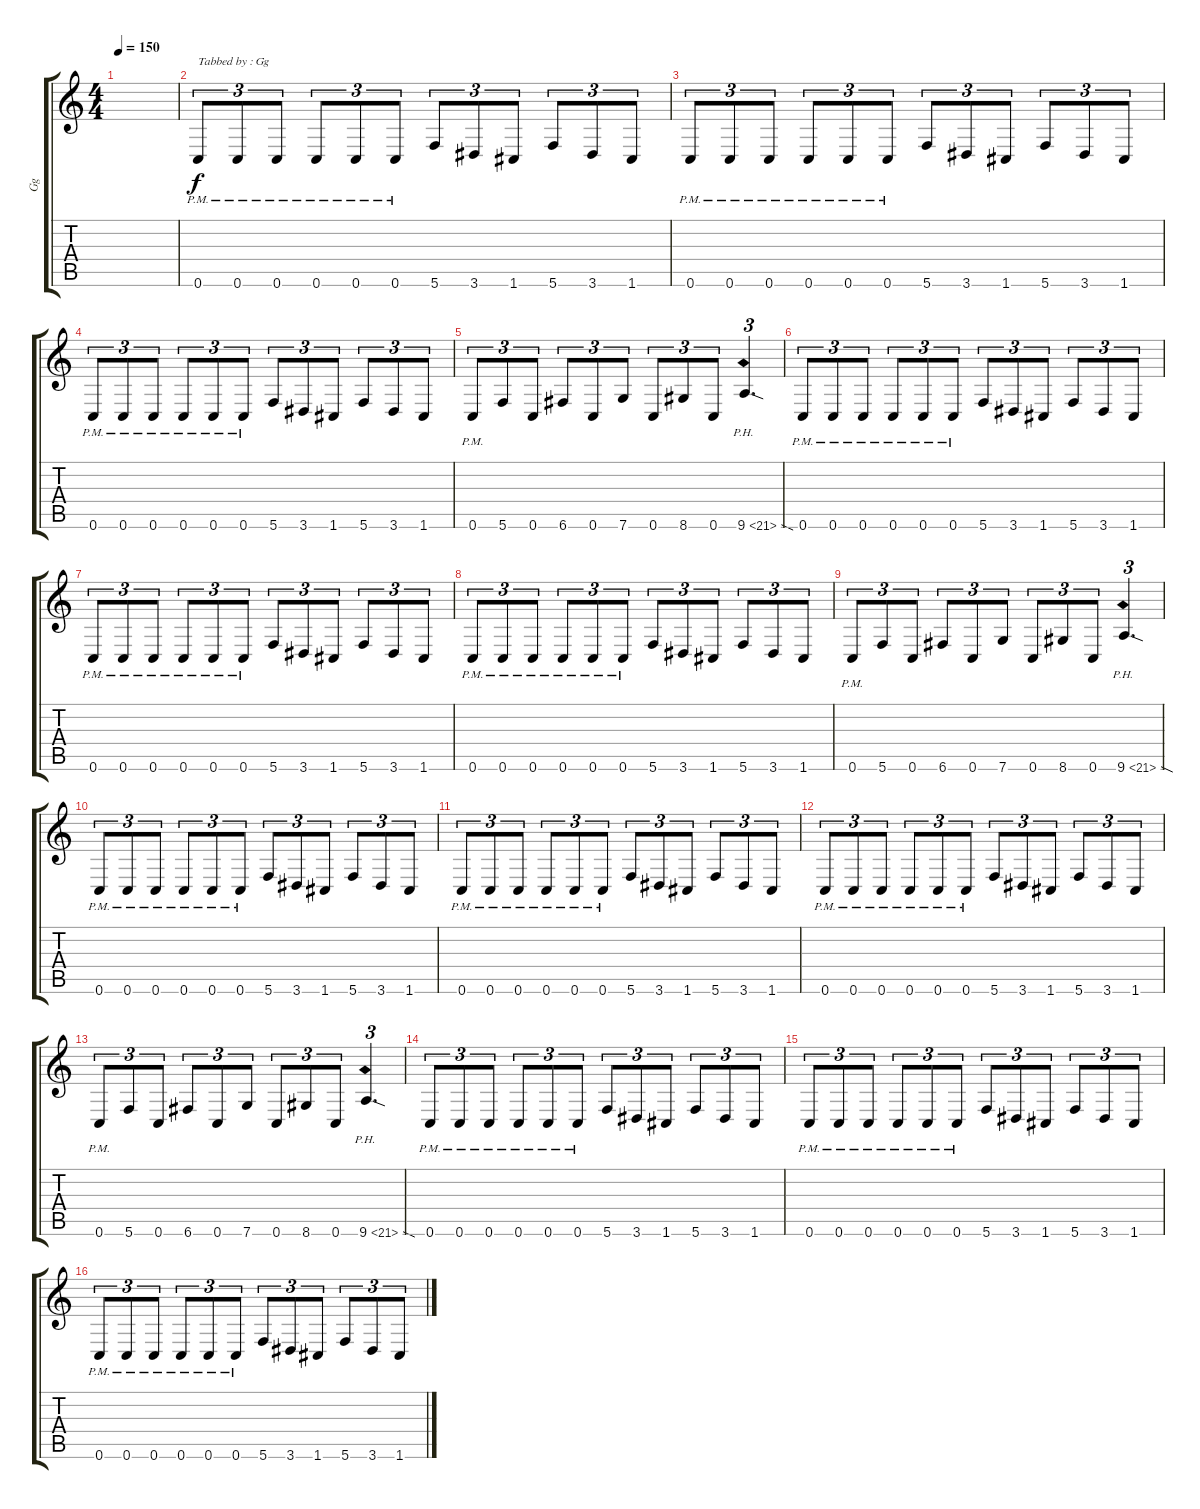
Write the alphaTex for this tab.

\track ("Gg" "Gg") {instrument distortionguitar}
\staff {score tabs}
\tuning (D4 A3 F3 C3 G2 C2) {hide}
\ts (4 4)
\tempo 150
\clef g2
\ks c
|
0.6{pm}.8{tu (3 2) txt "Tabbed by : Gg"} 0.6{pm}.8{tu (3 2)} 0.6{pm}.8{tu (3 2)} 0.6{pm}.8{tu (3 2)} 0.6{pm}.8{tu (3 2)} 0.6{pm}.8{tu (3 2)} 5.6.8{tu (3 2)} 3.6.8{tu (3 2)} 1.6.8{tu (3 2)} 5.6.8{tu (3 2)} 3.6.8{tu (3 2)} 1.6.8{tu (3 2)} |
0.6{pm}.8{tu (3 2)} 0.6{pm}.8{tu (3 2)} 0.6{pm}.8{tu (3 2)} 0.6{pm}.8{tu (3 2)} 0.6{pm}.8{tu (3 2)} 0.6{pm}.8{tu (3 2)} 5.6.8{tu (3 2)} 3.6.8{tu (3 2)} 1.6.8{tu (3 2)} 5.6.8{tu (3 2)} 3.6.8{tu (3 2)} 1.6.8{tu (3 2)} |
0.6{pm}.8{tu (3 2)} 0.6{pm}.8{tu (3 2)} 0.6{pm}.8{tu (3 2)} 0.6{pm}.8{tu (3 2)} 0.6{pm}.8{tu (3 2)} 0.6{pm}.8{tu (3 2)} 5.6.8{tu (3 2)} 3.6.8{tu (3 2)} 1.6.8{tu (3 2)} 5.6.8{tu (3 2)} 3.6.8{tu (3 2)} 1.6.8{tu (3 2)} |
0.6{pm}.8{tu (3 2)} 5.6.8{tu (3 2)} 0.6.8{tu (3 2)} 6.6.8{tu (3 2)} 0.6.8{tu (3 2)} 7.6.8{tu (3 2)} 0.6.8{tu (3 2)} 8.6.8{tu (3 2)} 0.6.8{tu (3 2)} 9.6{ph 12 sod}.4{d tu (3 2)} |
0.6{pm}.8{tu (3 2)} 0.6{pm}.8{tu (3 2)} 0.6{pm}.8{tu (3 2)} 0.6{pm}.8{tu (3 2)} 0.6{pm}.8{tu (3 2)} 0.6{pm}.8{tu (3 2)} 5.6.8{tu (3 2)} 3.6.8{tu (3 2)} 1.6.8{tu (3 2)} 5.6.8{tu (3 2)} 3.6.8{tu (3 2)} 1.6.8{tu (3 2)} |
0.6{pm}.8{tu (3 2)} 0.6{pm}.8{tu (3 2)} 0.6{pm}.8{tu (3 2)} 0.6{pm}.8{tu (3 2)} 0.6{pm}.8{tu (3 2)} 0.6{pm}.8{tu (3 2)} 5.6.8{tu (3 2)} 3.6.8{tu (3 2)} 1.6.8{tu (3 2)} 5.6.8{tu (3 2)} 3.6.8{tu (3 2)} 1.6.8{tu (3 2)} |
0.6{pm}.8{tu (3 2)} 0.6{pm}.8{tu (3 2)} 0.6{pm}.8{tu (3 2)} 0.6{pm}.8{tu (3 2)} 0.6{pm}.8{tu (3 2)} 0.6{pm}.8{tu (3 2)} 5.6.8{tu (3 2)} 3.6.8{tu (3 2)} 1.6.8{tu (3 2)} 5.6.8{tu (3 2)} 3.6.8{tu (3 2)} 1.6.8{tu (3 2)} |
0.6{pm}.8{tu (3 2)} 5.6.8{tu (3 2)} 0.6.8{tu (3 2)} 6.6.8{tu (3 2)} 0.6.8{tu (3 2)} 7.6.8{tu (3 2)} 0.6.8{tu (3 2)} 8.6.8{tu (3 2)} 0.6.8{tu (3 2)} 9.6{ph 12 sod}.4{d tu (3 2)} |
0.6{pm}.8{tu (3 2)} 0.6{pm}.8{tu (3 2)} 0.6{pm}.8{tu (3 2)} 0.6{pm}.8{tu (3 2)} 0.6{pm}.8{tu (3 2)} 0.6{pm}.8{tu (3 2)} 5.6.8{tu (3 2)} 3.6.8{tu (3 2)} 1.6.8{tu (3 2)} 5.6.8{tu (3 2)} 3.6.8{tu (3 2)} 1.6.8{tu (3 2)} |
0.6{pm}.8{tu (3 2)} 0.6{pm}.8{tu (3 2)} 0.6{pm}.8{tu (3 2)} 0.6{pm}.8{tu (3 2)} 0.6{pm}.8{tu (3 2)} 0.6{pm}.8{tu (3 2)} 5.6.8{tu (3 2)} 3.6.8{tu (3 2)} 1.6.8{tu (3 2)} 5.6.8{tu (3 2)} 3.6.8{tu (3 2)} 1.6.8{tu (3 2)} |
0.6{pm}.8{tu (3 2)} 0.6{pm}.8{tu (3 2)} 0.6{pm}.8{tu (3 2)} 0.6{pm}.8{tu (3 2)} 0.6{pm}.8{tu (3 2)} 0.6{pm}.8{tu (3 2)} 5.6.8{tu (3 2)} 3.6.8{tu (3 2)} 1.6.8{tu (3 2)} 5.6.8{tu (3 2)} 3.6.8{tu (3 2)} 1.6.8{tu (3 2)} |
0.6{pm}.8{tu (3 2)} 5.6.8{tu (3 2)} 0.6.8{tu (3 2)} 6.6.8{tu (3 2)} 0.6.8{tu (3 2)} 7.6.8{tu (3 2)} 0.6.8{tu (3 2)} 8.6.8{tu (3 2)} 0.6.8{tu (3 2)} 9.6{ph 12 sod}.4{d tu (3 2)} |
0.6{pm}.8{tu (3 2)} 0.6{pm}.8{tu (3 2)} 0.6{pm}.8{tu (3 2)} 0.6{pm}.8{tu (3 2)} 0.6{pm}.8{tu (3 2)} 0.6{pm}.8{tu (3 2)} 5.6.8{tu (3 2)} 3.6.8{tu (3 2)} 1.6.8{tu (3 2)} 5.6.8{tu (3 2)} 3.6.8{tu (3 2)} 1.6.8{tu (3 2)} |
0.6{pm}.8{tu (3 2)} 0.6{pm}.8{tu (3 2)} 0.6{pm}.8{tu (3 2)} 0.6{pm}.8{tu (3 2)} 0.6{pm}.8{tu (3 2)} 0.6{pm}.8{tu (3 2)} 5.6.8{tu (3 2)} 3.6.8{tu (3 2)} 1.6.8{tu (3 2)} 5.6.8{tu (3 2)} 3.6.8{tu (3 2)} 1.6.8{tu (3 2)} |
0.6{pm}.8{tu (3 2)} 0.6{pm}.8{tu (3 2)} 0.6{pm}.8{tu (3 2)} 0.6{pm}.8{tu (3 2)} 0.6{pm}.8{tu (3 2)} 0.6{pm}.8{tu (3 2)} 5.6.8{tu (3 2)} 3.6.8{tu (3 2)} 1.6.8{tu (3 2)} 5.6.8{tu (3 2)} 3.6.8{tu (3 2)} 1.6.8{tu (3 2)}
